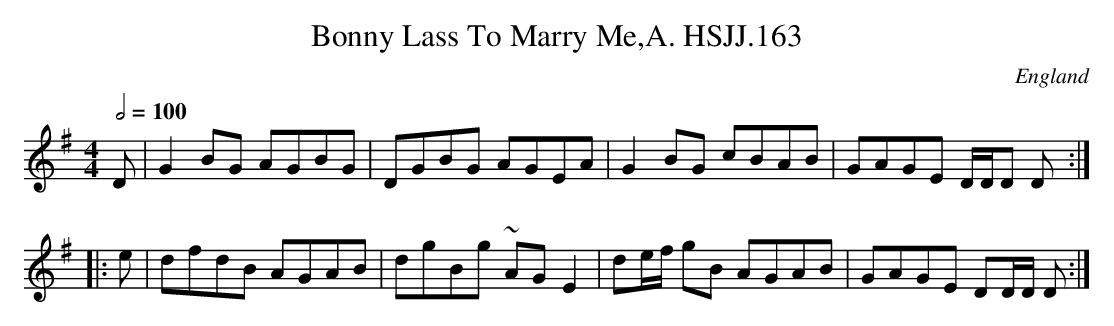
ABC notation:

X:1
T:Bonny Lass To Marry Me,A. HSJJ.163
M:4/4
L:1/8
Q:1/2=100
O:England
K:G major
D|G2BG AGBG|DGBG AGEA|G2BG cBAB|GAGE D/D/D D:|!
|:e|dfdB AGAB|dgBg ~AGE2|de/f/ gB AGAB|GAGE DD/D/ D:|
